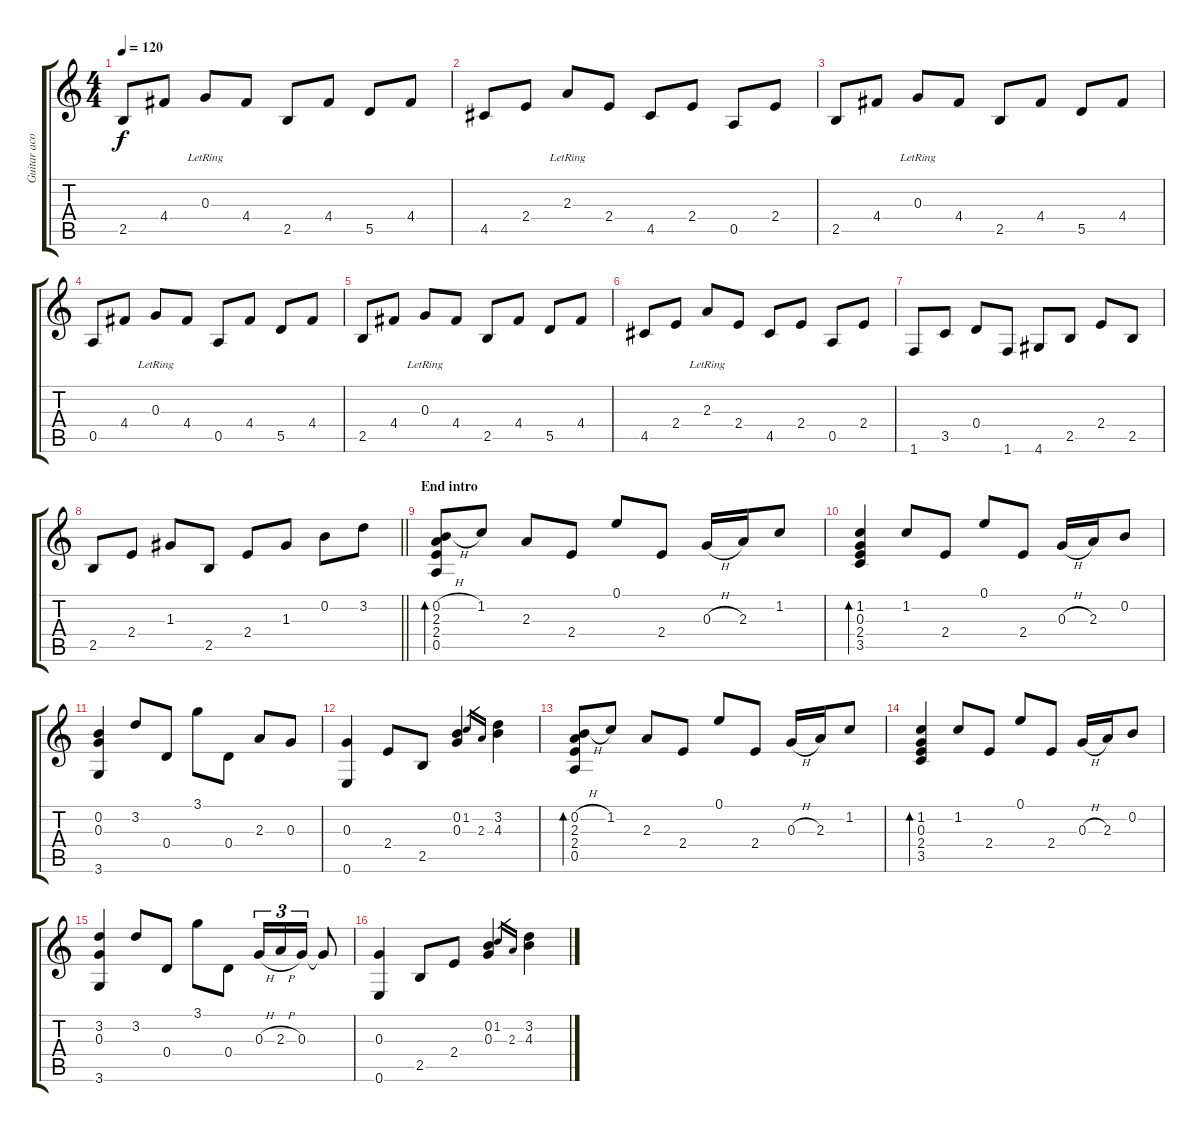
\track ("Guitar acoustic 1" "Guitar aco") {instrument acousticguitarsteel}
\staff {score tabs}
\tuning (E4 B3 G3 D3 A2 E2) {hide}
\ts (4 4)
\tempo 120
\clef g2
\ks c
2.5.8{dy f} 4.4.8 0.3{lr}.8 4.4.8 2.5.8 4.4.8 5.5.8 4.4.8 |
4.5.8 2.4.8 2.3{lr}.8 2.4.8 4.5.8 2.4.8 0.5.8 2.4.8 |
2.5.8 4.4.8 0.3{lr}.8 4.4.8 2.5.8 4.4.8 5.5.8 4.4.8 |
0.5.8 4.4.8 0.3{lr}.8 4.4.8 0.5.8 4.4.8 5.5.8 4.4.8 |
2.5.8 4.4.8 0.3{lr}.8 4.4.8 2.5.8 4.4.8 5.5.8 4.4.8 |
4.5.8 2.4.8 2.3{lr}.8 2.4.8 4.5.8 2.4.8 0.5.8 2.4.8 |
1.6.8 3.5.8 0.4.8 1.6.8 4.6.8 2.5.8 2.4.8 2.5.8 |
\barLineRight lightlight
2.5.8 2.4.8 1.3.8 2.5.8 2.4.8 1.3.8 0.2.8 3.2.8 |
\section ("" "End intro")
(0.2{h} 2.3 2.4 0.5).8{bd 60} 1.2.8 2.3.8 2.4.8 0.1.8 2.4.8 0.3{h}.16 2.3.16 1.2.8 |
(1.2 0.3 2.4 3.5).4{bd 120} 1.2.8 2.4.8 0.1.8 2.4.8 0.3{h}.16 2.3.16 0.2.8 |
(0.2 0.3 3.6).4 3.2.8 0.4.8 3.1.8 0.4.8 2.3.8 0.3.8 |
(0.3 0.6).4 2.4.8 2.5.8 (0.2 0.3).4 1.2.16{gr} 2.3.16{gr} (3.2 4.3).4 |
(0.2{h} 2.3 2.4 0.5).8{bd 60} 1.2.8 2.3.8 2.4.8 0.1.8 2.4.8 0.3{h}.16 2.3.16 1.2.8 |
(1.2 0.3 2.4 3.5).4{bd 30} 1.2.8 2.4.8 0.1.8 2.4.8 0.3{h}.16 2.3.16 0.2.8 |
(3.2 0.3 3.6).4 3.2.8 0.4.8 3.1.8 0.4.8 0.3{h}.16{tu (3 2)} 2.3{h}.16{tu (3 2)} 0.3.16{tu (3 2)} 0.3{t}.8 |
(0.3 0.6).4 2.5.8 2.4.8 (0.2 0.3).4 1.2.16{gr} 2.3.16{gr} (3.2 4.3).4
